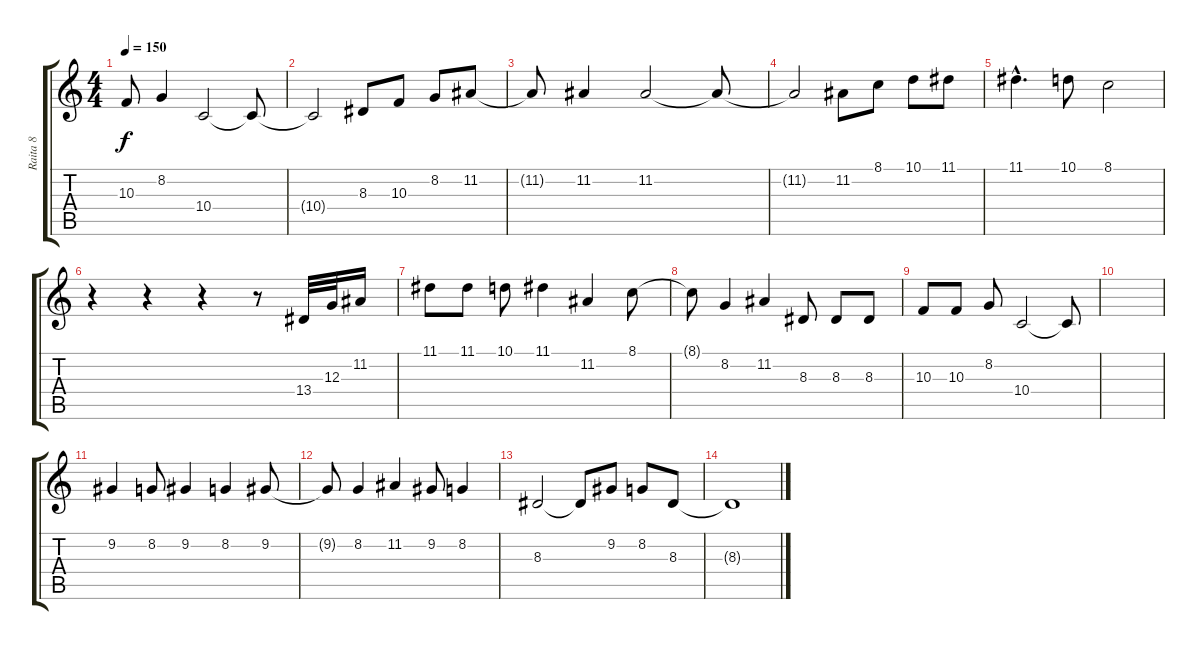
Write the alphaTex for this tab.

\track ("Raita 8" "Raita 8") {instrument sitar}
\staff {score tabs}
\tuning (E4 B3 G3 D3 A2 E2) {hide}
\ts (4 4)
\tempo 150
\clef g2
\ks c
10.3{t}.8{dy f} 8.2.4 10.4.2 10.4{t}.8 |
10.4{t}.2 8.3.8 10.3.8 8.2.8 11.2.8 |
11.2{t}.8 11.2.4 11.2.2 11.2{t}.8 |
11.2{t}.2 11.2.8 8.1.8 10.1.8 11.1.8 |
11.1{hac}.4{d} 10.1.8 8.1.2 |
r.4 r.4 r.4 r.8 13.4.32 12.3.32 11.2.16 |
11.1.8 11.1.8 10.1.8 11.1.4 11.2.4 8.1.8 |
8.1{t}.8 8.2.4 11.2.4 8.3.8 8.3.8 8.3.8 |
10.3.8 10.3.8 8.2.8 10.4.2 10.4{t}.8 |
|
9.2.4 8.2.8 9.2.4 8.2.4 9.2.8 |
9.2{t}.8 8.2.4 11.2.4 9.2.8 8.2.4 |
8.3.2 8.3{t}.8 9.2.8 8.2.8 8.3.8 |
8.3{t}.1
